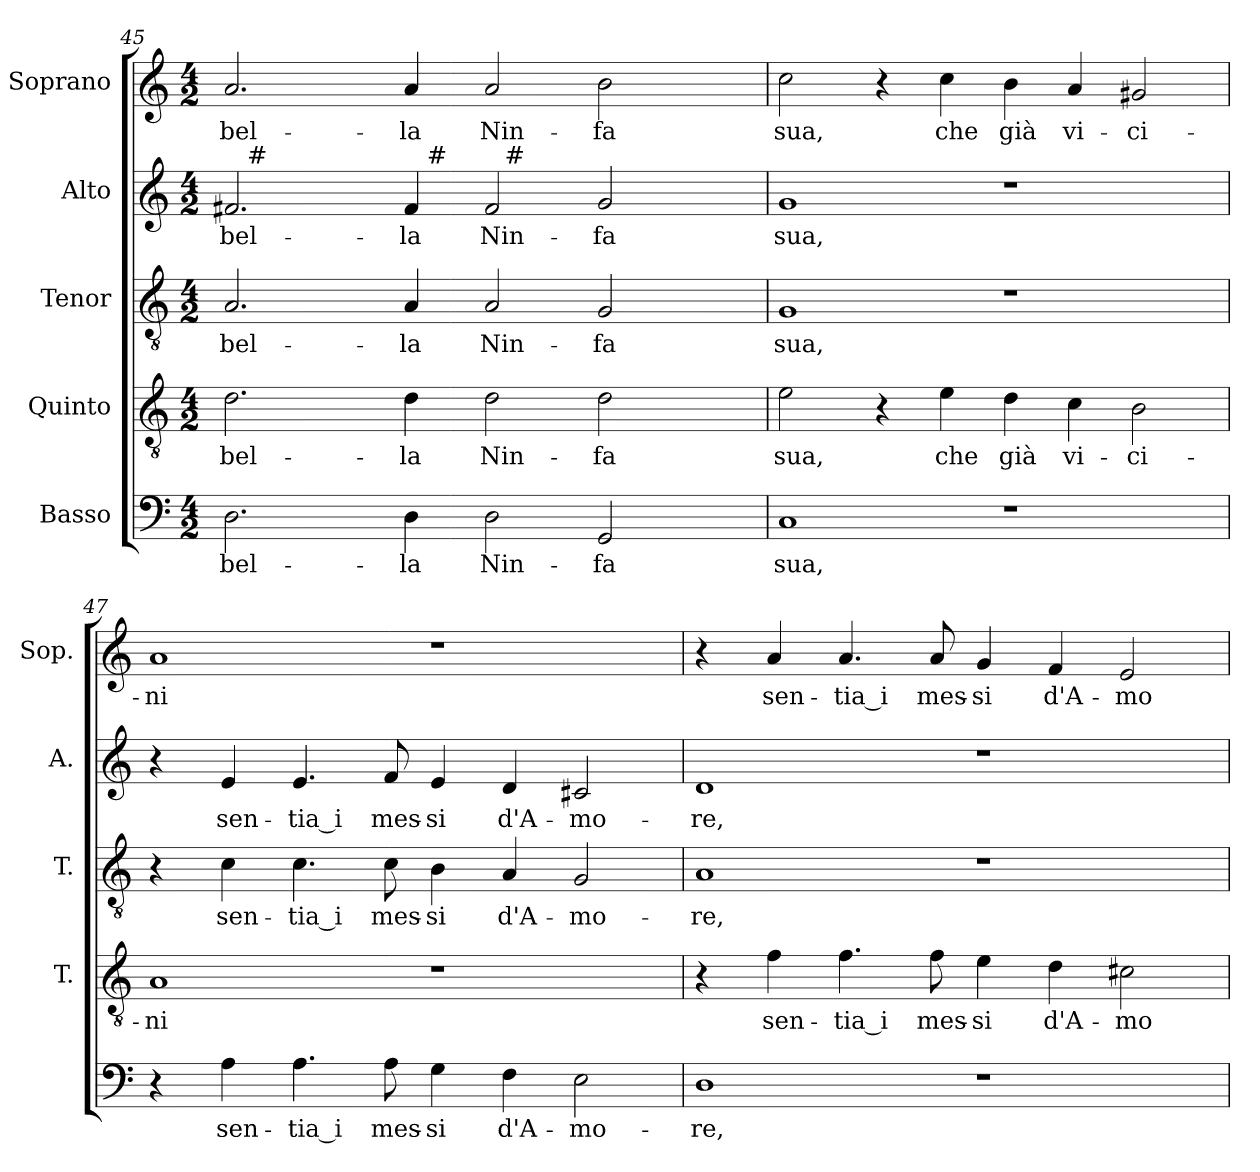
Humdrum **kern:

**kern	**text	**kern	**text	**kern	**text	**kern	**text	**kern	**text
*part5	*part5	*part4	*part4	*part3	*part3	*part2	*part2	*part1	*part1
*staff5	*staff5	*staff4	*staff4	*staff3	*staff3	*staff2	*staff2	*staff1	*staff1
*I"Basso	*	*I"Quinto	*	*I"Tenor	*	*I"Alto	*	*I"Soprano	*
*	*	*I'T.	*	*I'T.	*	*I'A.	*	*I'Sop.	*
*clefF4	*	*clefGv2	*	*clefGv2	*	*clefG2	*	*clefG2	*
*	*	*ITrd7c12	*	*ITrd7c12	*	*	*	*	*
*k[]	*	*k[]	*	*k[]	*	*k[]	*	*k[]	*
*C:	*	*C:	*	*C:	*	*C:	*	*C:	*
*M4/2	*	*M4/2	*	*M4/2	*	*M4/2	*	*M4/2	*
=45	=45	=45	=45	=45	=45	=45	=45	=45	=45
!	!LO:LY:b:color=#000000	!	!	!	!	!	!	!	!
!	!	!	!LO:LY:b:color=#000000	!	!	!	!	!	!
!	!	!	!	!	!LO:LY:b:color=#000000	!	!	!	!
!	!	!	!	!	!	!	!LO:LY:b:color=#000000	!	!
!	!	!	!	!	!	!	!	!	!LO:LY:b:color=#000000
*	*	*	*	*	*	*^	*	*	*
*	*	*	*	*	*	*	*^	*	*	*
2.Di\	bel-	2.Di\	bel-	2.AAi/	bel-	2.f#i/	32ryy	2ryy	bel-	2.ai/	bel-
.	.	.	.	.	.	.	256ryy	.	.	.	.
!	!	!	!	!	!	!	!LO:TX:a:t=#	!	!	!	!
.	.	.	.	.	.	.	1ryy	.	.	.	.
.	.	.	.	.	.	.	.	4ryy	.	.	.
!	!LO:LY:b:color=#000000	!	!	!	!	!	!	!	!	!	!
!	!	!	!LO:LY:b:color=#000000	!	!	!	!	!	!	!	!
!	!	!	!	!	!LO:LY:b:color=#000000	!	!	!	!	!	!
!	!	!	!	!	!	!	!	!	!LO:LY:b:color=#000000	!	!
!	!	!	!	!	!	!	!	!	!	!	!LO:LY:b:color=#000000
4Di\	-la	4Di\	-la	4AAi/	-la	4f#i/	.	32ryy	-la	4ai/	-la
.	.	.	.	.	.	.	.	256ryy	.	.	.
!	!	!	!	!	!	!	!	!LO:TX:a:t=#	!	!	!
.	.	.	.	.	.	.	.	1ryy	.	.	.
!	!LO:LY:b:color=#000000	!	!	!	!	!	!	!	!	!	!
!	!	!	!LO:LY:b:color=#000000	!	!	!	!	!	!	!	!
!	!	!	!	!	!LO:LY:b:color=#000000	!	!	!	!	!	!
!	!	!	!	!	!	!	!	!	!LO:LY:b:color=#000000	!	!
!	!	!	!	!	!	!	!	!	!	!	!LO:LY:b:color=#000000
2Di\	Nin-	2Di\	Nin-	2AAi/	Nin-	2f#i/	.	.	Nin-	2ai/	Nin-
!	!	!	!	!	!	!	!LO:TX:a:t=#	!	!	!	!
.	.	.	.	.	.	.	2ryy	.	.	.	.
!	!LO:LY:b:color=#000000	!	!	!	!	!	!	!	!	!	!
!	!	!	!LO:LY:b:color=#000000	!	!	!	!	!	!	!	!
!	!	!	!	!	!LO:LY:b:color=#000000	!	!	!	!	!	!
!	!	!	!	!	!	!	!	!	!LO:LY:b:color=#000000	!	!
!	!	!	!	!	!	!	!	!	!	!	!LO:LY:b:color=#000000
2GGi/	-fa	2Di\	-fa	2GGi/	-fa	2gi/	.	.	-fa	2bi\	-fa
.	.	.	.	.	.	.	4ryy	.	.	.	.
.	.	.	.	.	.	.	8ryy	8ryy	.	.	.
.	.	.	.	.	.	.	16ryy	16ryy	.	.	.
.	.	.	.	.	.	.	64..ryy	64..ryy	.	.	.
*	*	*	*	*	*	*v	*v	*v	*	*	*
!!LO:PB:g=z
=46	=46	=46	=46	=46	=46	=46	=46	=46	=46
*	*	*	*	*	*	*^	*	*	*
*	*	*	*	*	*	*	*^	*	*	*
!	!LO:LY:b:color=#000000	!	!	!	!	!	!	!	!	!	!
*	*	*	*	*	*	*v	*v	*v	*	*	*
*	*	*	*	*	*	*^	*	*	*
*	*	*	*	*	*	*	*^	*	*	*
!	!	!	!LO:LY:b:color=#000000	!	!	!	!	!	!	!	!
*	*	*	*	*	*	*v	*v	*v	*	*	*
*	*	*	*	*	*	*^	*	*	*
*	*	*	*	*	*	*	*^	*	*	*
!	!	!	!	!	!LO:LY:b:color=#000000	!	!	!	!	!	!
*	*	*	*	*	*	*v	*v	*v	*	*	*
*	*	*	*	*	*	*^	*	*	*
*	*	*	*	*	*	*	*^	*	*	*
!	!	!	!	!	!	!	!	!	!LO:LY:b:color=#000000	!	!
*	*	*	*	*	*	*v	*v	*v	*	*	*
*	*	*	*	*	*	*^	*	*	*
*	*	*	*	*	*	*	*^	*	*	*
!	!	!	!	!	!	!	!	!	!	!	!LO:LY:b:color=#000000
*	*	*	*	*	*	*v	*v	*v	*	*	*
1Ci	sua,	2Ei\	sua,	1GGi	sua,	1gi	sua,	2cci\	sua,
.	.	4r	.	.	.	.	.	4r	.
!	!	!	!LO:LY:b:color=#000000	!	!	!	!	!	!
!	!	!	!	!	!	!	!	!	!LO:LY:b:color=#000000
.	.	4Ei\	che	.	.	.	.	4cci\	che
!	!	!	!LO:LY:b:color=#000000	!	!	!	!	!	!
!	!	!	!	!	!	!	!	!	!LO:LY:b:color=#000000
1r	.	4Di\	già	1r	.	1r	.	4bi\	già
!	!	!	!LO:LY:b:color=#000000	!	!	!	!	!	!
!	!	!	!	!	!	!	!	!	!LO:LY:b:color=#000000
.	.	4Ci\	vi-	.	.	.	.	4ai/	vi-
!	!	!	!LO:LY:b:color=#000000	!	!	!	!	!	!
!	!	!	!	!	!	!	!	!	!LO:LY:b:color=#000000
.	.	2BBi\	-ci-	.	.	.	.	2g#Xi/	-ci-
=47	=47	=47	=47	=47	=47	=47	=47	=47	=47
!	!	!	!LO:LY:b:color=#000000	!	!	!	!	!	!
!	!	!	!	!	!	!	!	!	!LO:LY:b:color=#000000
4r	.	1AAi	-ni	4r	.	4r	.	1ai	-ni
!	!LO:LY:b:color=#000000	!	!	!	!	!	!	!	!
!	!	!	!	!	!LO:LY:b:color=#000000	!	!	!	!
!	!	!	!	!	!	!	!LO:LY:b:color=#000000	!	!
4Ai\	sen-	.	.	4Ci\	sen-	4ei/	sen-	.	.
!	!LO:LY:b:color=#000000	!	!	!	!	!	!	!	!
!	!	!	!	!	!LO:LY:b:color=#000000	!	!	!	!
!	!	!	!	!	!	!	!LO:LY:b:color=#000000	!	!
4.Ai\	-tia_i	.	.	4.Ci\	-tia_i	4.ei/	-tia_i	.	.
!	!LO:LY:b:color=#000000	!	!	!	!	!	!	!	!
!	!	!	!	!	!LO:LY:b:color=#000000	!	!	!	!
!	!	!	!	!	!	!	!LO:LY:b:color=#000000	!	!
8Ai\	mes-	.	.	8Ci\	mes-	8fi/	mes-	.	.
!	!LO:LY:b:color=#000000	!	!	!	!	!	!	!	!
!	!	!	!	!	!LO:LY:b:color=#000000	!	!	!	!
!	!	!	!	!	!	!	!LO:LY:b:color=#000000	!	!
4Gi\	-si	1r	.	4BBi\	-si	4ei/	-si	1r	.
!	!LO:LY:b:color=#000000	!	!	!	!	!	!	!	!
!	!	!	!	!	!LO:LY:b:color=#000000	!	!	!	!
!	!	!	!	!	!	!	!LO:LY:b:color=#000000	!	!
4Fi\	d'A-	.	.	4AAi/	d'A-	4di/	d'A-	.	.
!	!LO:LY:b:color=#000000	!	!	!	!	!	!	!	!
!	!	!	!	!	!LO:LY:b:color=#000000	!	!	!	!
!	!	!	!	!	!	!	!LO:LY:b:color=#000000	!	!
2Ei\	-mo-	.	.	2GGi/	-mo-	2c#Xi/	-mo-	.	.
=48	=48	=48	=48	=48	=48	=48	=48	=48	=48
!	!LO:LY:b:color=#000000	!	!	!	!	!	!	!	!
!	!	!	!	!	!LO:LY:b:color=#000000	!	!	!	!
!	!	!	!	!	!	!	!LO:LY:b:color=#000000	!	!
1Di	-re,	4r	.	1AAi	-re,	1di	-re,	4r	.
!	!	!	!LO:LY:b:color=#000000	!	!	!	!	!	!
!	!	!	!	!	!	!	!	!	!LO:LY:b:color=#000000
.	.	4Fi\	sen-	.	.	.	.	4ai/	sen-
!	!	!	!LO:LY:b:color=#000000	!	!	!	!	!	!
!	!	!	!	!	!	!	!	!	!LO:LY:b:color=#000000
.	.	4.Fi\	-tia_i	.	.	.	.	4.ai/	-tia_i
!	!	!	!LO:LY:b:color=#000000	!	!	!	!	!	!
!	!	!	!	!	!	!	!	!	!LO:LY:b:color=#000000
.	.	8Fi\	mes-	.	.	.	.	8ai/	mes-
!	!	!	!LO:LY:b:color=#000000	!	!	!	!	!	!
!	!	!	!	!	!	!	!	!	!LO:LY:b:color=#000000
1r	.	4Ei\	-si	1r	.	1r	.	4gi/	-si
!	!	!	!LO:LY:b:color=#000000	!	!	!	!	!	!
!	!	!	!	!	!	!	!	!	!LO:LY:b:color=#000000
.	.	4Di\	d'A-	.	.	.	.	4fi/	d'A-
!	!	!	!LO:LY:b:color=#000000	!	!	!	!	!	!
!	!	!	!	!	!	!	!	!	!LO:LY:b:color=#000000
.	.	2C#Xi\	-mo-	.	.	.	.	2ei/	-mo-
=	=	=	=	=	=	=	=	=	=
*-	*-	*-	*-	*-	*-	*-	*-	*-	*-
